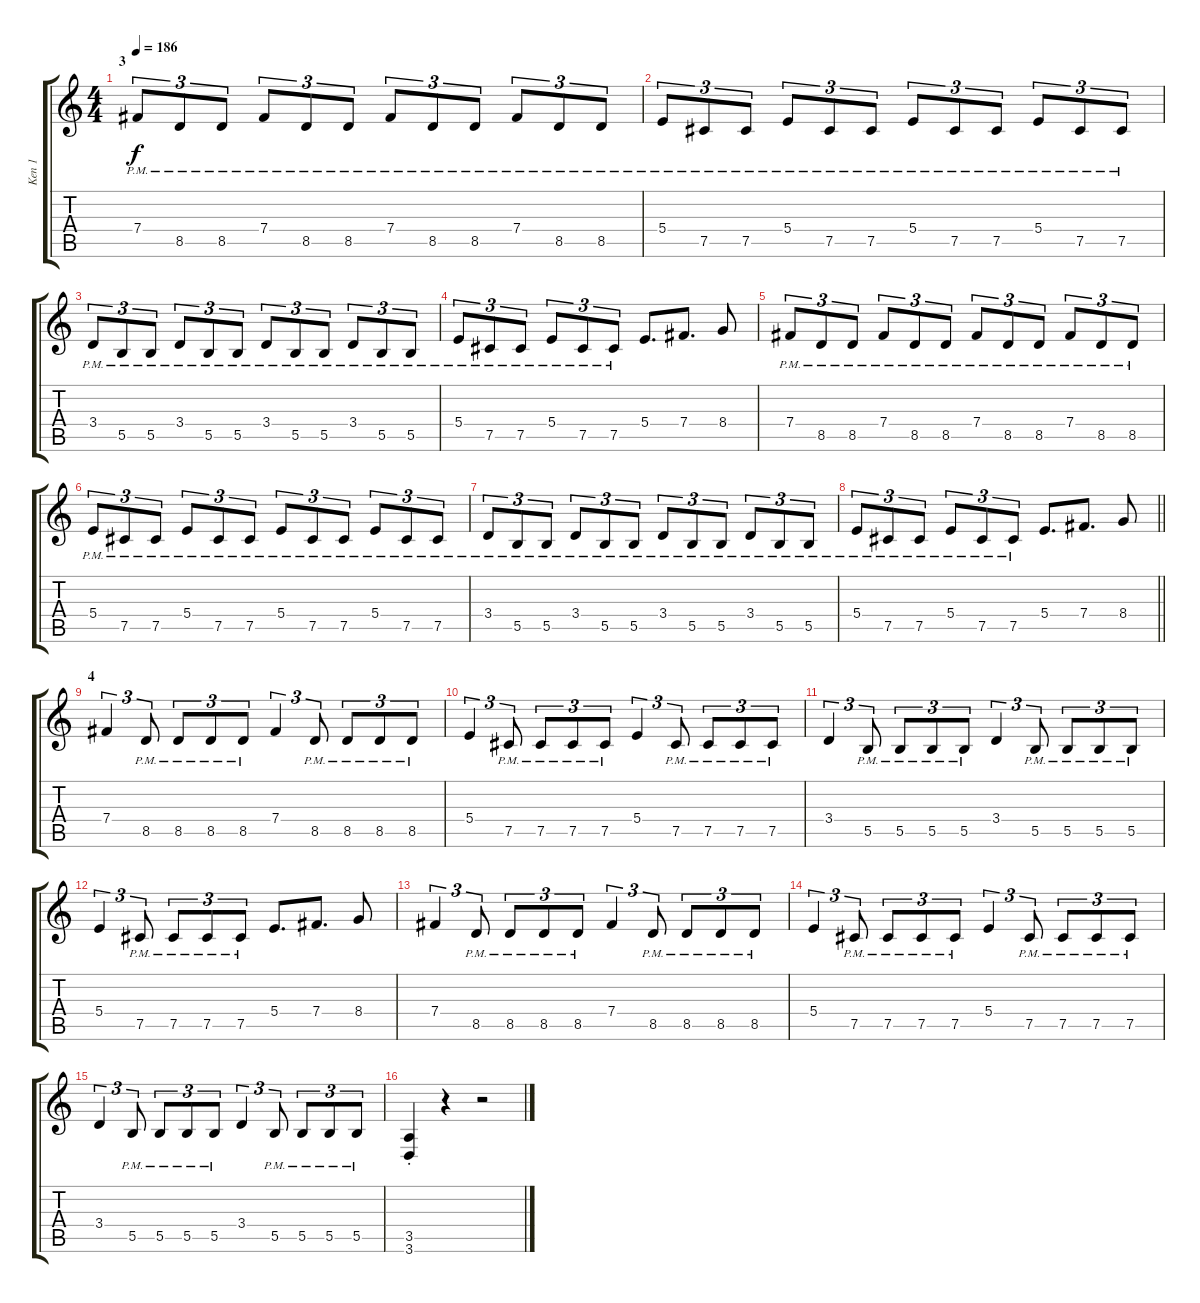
\track ("Ken 1" "Ken 1") {instrument distortionguitar}
\staff {score tabs}
\tuning (Db4 Ab3 E3 B2 Gb2 B1) {hide}
\ts (4 4)
\section ("" "3")
\tempo 186
\clef g2
\ks c
7.4{pm}.8{tu (3 2) dy f} 8.5{pm}.8{tu (3 2)} 8.5{pm}.8{tu (3 2)} 7.4{pm}.8{tu (3 2)} 8.5{pm}.8{tu (3 2)} 8.5{pm}.8{tu (3 2)} 7.4{pm}.8{tu (3 2)} 8.5{pm}.8{tu (3 2)} 8.5{pm}.8{tu (3 2)} 7.4{pm}.8{tu (3 2)} 8.5{pm}.8{tu (3 2)} 8.5{pm}.8{tu (3 2)} |
5.4{pm}.8{tu (3 2)} 7.5{pm}.8{tu (3 2)} 7.5{pm}.8{tu (3 2)} 5.4{pm}.8{tu (3 2)} 7.5{pm}.8{tu (3 2)} 7.5{pm}.8{tu (3 2)} 5.4{pm}.8{tu (3 2)} 7.5{pm}.8{tu (3 2)} 7.5{pm}.8{tu (3 2)} 5.4{pm}.8{tu (3 2)} 7.5{pm}.8{tu (3 2)} 7.5{pm}.8{tu (3 2)} |
3.4{pm}.8{tu (3 2)} 5.5{pm}.8{tu (3 2)} 5.5{pm}.8{tu (3 2)} 3.4{pm}.8{tu (3 2)} 5.5{pm}.8{tu (3 2)} 5.5{pm}.8{tu (3 2)} 3.4{pm}.8{tu (3 2)} 5.5{pm}.8{tu (3 2)} 5.5{pm}.8{tu (3 2)} 3.4{pm}.8{tu (3 2)} 5.5{pm}.8{tu (3 2)} 5.5{pm}.8{tu (3 2)} |
5.4{pm}.8{tu (3 2)} 7.5{pm}.8{tu (3 2)} 7.5{pm}.8{tu (3 2)} 5.4{pm}.8{tu (3 2)} 7.5{pm}.8{tu (3 2)} 7.5{pm}.8{tu (3 2)} 5.4.8{d} 7.4.8{d} 8.4.8 |
7.4{pm}.8{tu (3 2)} 8.5{pm}.8{tu (3 2)} 8.5{pm}.8{tu (3 2)} 7.4{pm}.8{tu (3 2)} 8.5{pm}.8{tu (3 2)} 8.5{pm}.8{tu (3 2)} 7.4{pm}.8{tu (3 2)} 8.5{pm}.8{tu (3 2)} 8.5{pm}.8{tu (3 2)} 7.4{pm}.8{tu (3 2)} 8.5{pm}.8{tu (3 2)} 8.5{pm}.8{tu (3 2)} |
5.4{pm}.8{tu (3 2)} 7.5{pm}.8{tu (3 2)} 7.5{pm}.8{tu (3 2)} 5.4{pm}.8{tu (3 2)} 7.5{pm}.8{tu (3 2)} 7.5{pm}.8{tu (3 2)} 5.4{pm}.8{tu (3 2)} 7.5{pm}.8{tu (3 2)} 7.5{pm}.8{tu (3 2)} 5.4{pm}.8{tu (3 2)} 7.5{pm}.8{tu (3 2)} 7.5{pm}.8{tu (3 2)} |
3.4{pm}.8{tu (3 2)} 5.5{pm}.8{tu (3 2)} 5.5{pm}.8{tu (3 2)} 3.4{pm}.8{tu (3 2)} 5.5{pm}.8{tu (3 2)} 5.5{pm}.8{tu (3 2)} 3.4{pm}.8{tu (3 2)} 5.5{pm}.8{tu (3 2)} 5.5{pm}.8{tu (3 2)} 3.4{pm}.8{tu (3 2)} 5.5{pm}.8{tu (3 2)} 5.5{pm}.8{tu (3 2)} |
\barLineRight lightlight
5.4{pm}.8{tu (3 2)} 7.5{pm}.8{tu (3 2)} 7.5{pm}.8{tu (3 2)} 5.4{pm}.8{tu (3 2)} 7.5{pm}.8{tu (3 2)} 7.5{pm}.8{tu (3 2)} 5.4.8{d} 7.4.8{d} 8.4.8 |
\section ("" "4")
7.4.4{tu (3 2)} 8.5{pm}.8{tu (3 2)} 8.5{pm}.8{tu (3 2)} 8.5{pm}.8{tu (3 2)} 8.5{pm}.8{tu (3 2)} 7.4.4{tu (3 2)} 8.5{pm}.8{tu (3 2)} 8.5{pm}.8{tu (3 2)} 8.5{pm}.8{tu (3 2)} 8.5{pm}.8{tu (3 2)} |
5.4.4{tu (3 2)} 7.5{pm}.8{tu (3 2)} 7.5{pm}.8{tu (3 2)} 7.5{pm}.8{tu (3 2)} 7.5{pm}.8{tu (3 2)} 5.4.4{tu (3 2)} 7.5{pm}.8{tu (3 2)} 7.5{pm}.8{tu (3 2)} 7.5{pm}.8{tu (3 2)} 7.5{pm}.8{tu (3 2)} |
3.4.4{tu (3 2)} 5.5{pm}.8{tu (3 2)} 5.5{pm}.8{tu (3 2)} 5.5{pm}.8{tu (3 2)} 5.5{pm}.8{tu (3 2)} 3.4.4{tu (3 2)} 5.5{pm}.8{tu (3 2)} 5.5{pm}.8{tu (3 2)} 5.5{pm}.8{tu (3 2)} 5.5{pm}.8{tu (3 2)} |
5.4.4{tu (3 2)} 7.5{pm}.8{tu (3 2)} 7.5{pm}.8{tu (3 2)} 7.5{pm}.8{tu (3 2)} 7.5{pm}.8{tu (3 2)} 5.4.8{d} 7.4.8{d} 8.4.8 |
7.4.4{tu (3 2)} 8.5{pm}.8{tu (3 2)} 8.5{pm}.8{tu (3 2)} 8.5{pm}.8{tu (3 2)} 8.5{pm}.8{tu (3 2)} 7.4.4{tu (3 2)} 8.5{pm}.8{tu (3 2)} 8.5{pm}.8{tu (3 2)} 8.5{pm}.8{tu (3 2)} 8.5{pm}.8{tu (3 2)} |
5.4.4{tu (3 2)} 7.5{pm}.8{tu (3 2)} 7.5{pm}.8{tu (3 2)} 7.5{pm}.8{tu (3 2)} 7.5{pm}.8{tu (3 2)} 5.4.4{tu (3 2)} 7.5{pm}.8{tu (3 2)} 7.5{pm}.8{tu (3 2)} 7.5{pm}.8{tu (3 2)} 7.5{pm}.8{tu (3 2)} |
3.4.4{tu (3 2)} 5.5{pm}.8{tu (3 2)} 5.5{pm}.8{tu (3 2)} 5.5{pm}.8{tu (3 2)} 5.5{pm}.8{tu (3 2)} 3.4.4{tu (3 2)} 5.5{pm}.8{tu (3 2)} 5.5{pm}.8{tu (3 2)} 5.5{pm}.8{tu (3 2)} 5.5{pm}.8{tu (3 2)} |
(3.5{st} 3.6{st}).4 r.4 r.2
